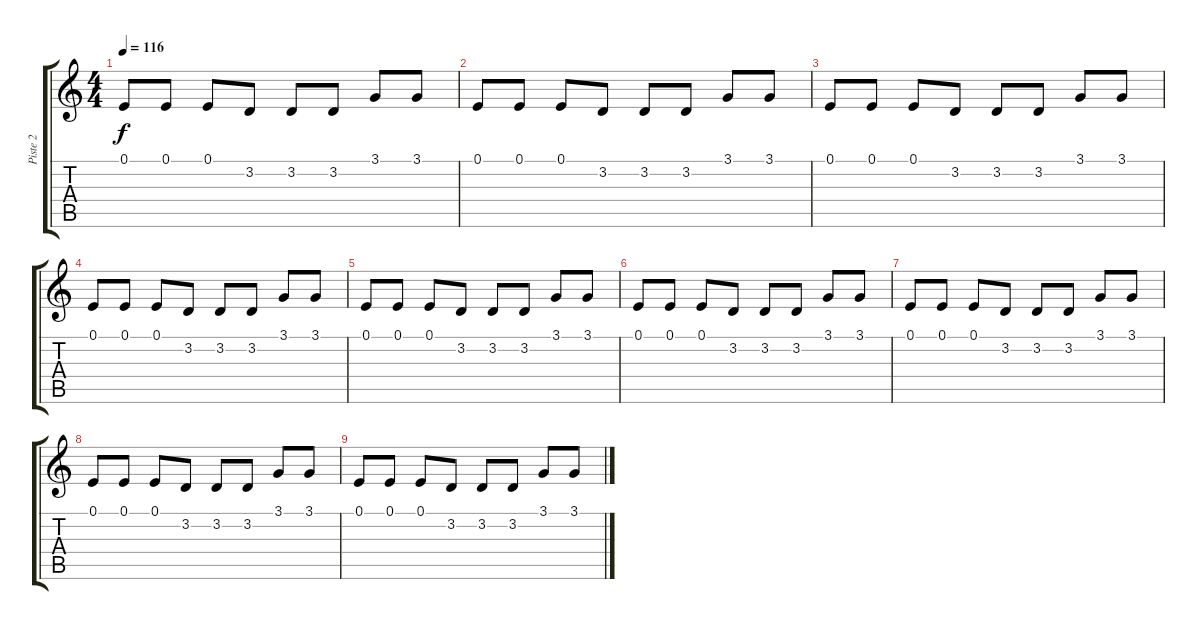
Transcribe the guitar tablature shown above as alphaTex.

\track ("Piste 2" "Piste 2") {instrument electricpiano1}
\staff {score tabs}
\tuning (E4 B3 G3 D3 A2 E2) {hide}
\ts (4 4)
\tempo 116
\clef g2
\ks c
0.1.8{dy f} 0.1.8 0.1.8 3.2.8 3.2.8 3.2.8 3.1.8 3.1.8 |
0.1.8{volume 12 instrument electricpiano2} 0.1.8 0.1.8 3.2.8 3.2.8 3.2.8 3.1.8 3.1.8 |
0.1.8 0.1.8 0.1.8 3.2.8 3.2.8 3.2.8 3.1.8 3.1.8 |
0.1.8 0.1.8 0.1.8 3.2.8 3.2.8 3.2.8 3.1.8 3.1.8 |
0.1.8 0.1.8 0.1.8 3.2.8 3.2.8 3.2.8 3.1.8 3.1.8 |
0.1.8 0.1.8 0.1.8 3.2.8 3.2.8 3.2.8 3.1.8 3.1.8 |
0.1.8 0.1.8 0.1.8 3.2.8 3.2.8 3.2.8 3.1.8 3.1.8 |
0.1.8 0.1.8 0.1.8 3.2.8 3.2.8 3.2.8 3.1.8 3.1.8 |
0.1.8 0.1.8 0.1.8 3.2.8 3.2.8 3.2.8 3.1.8 3.1.8
